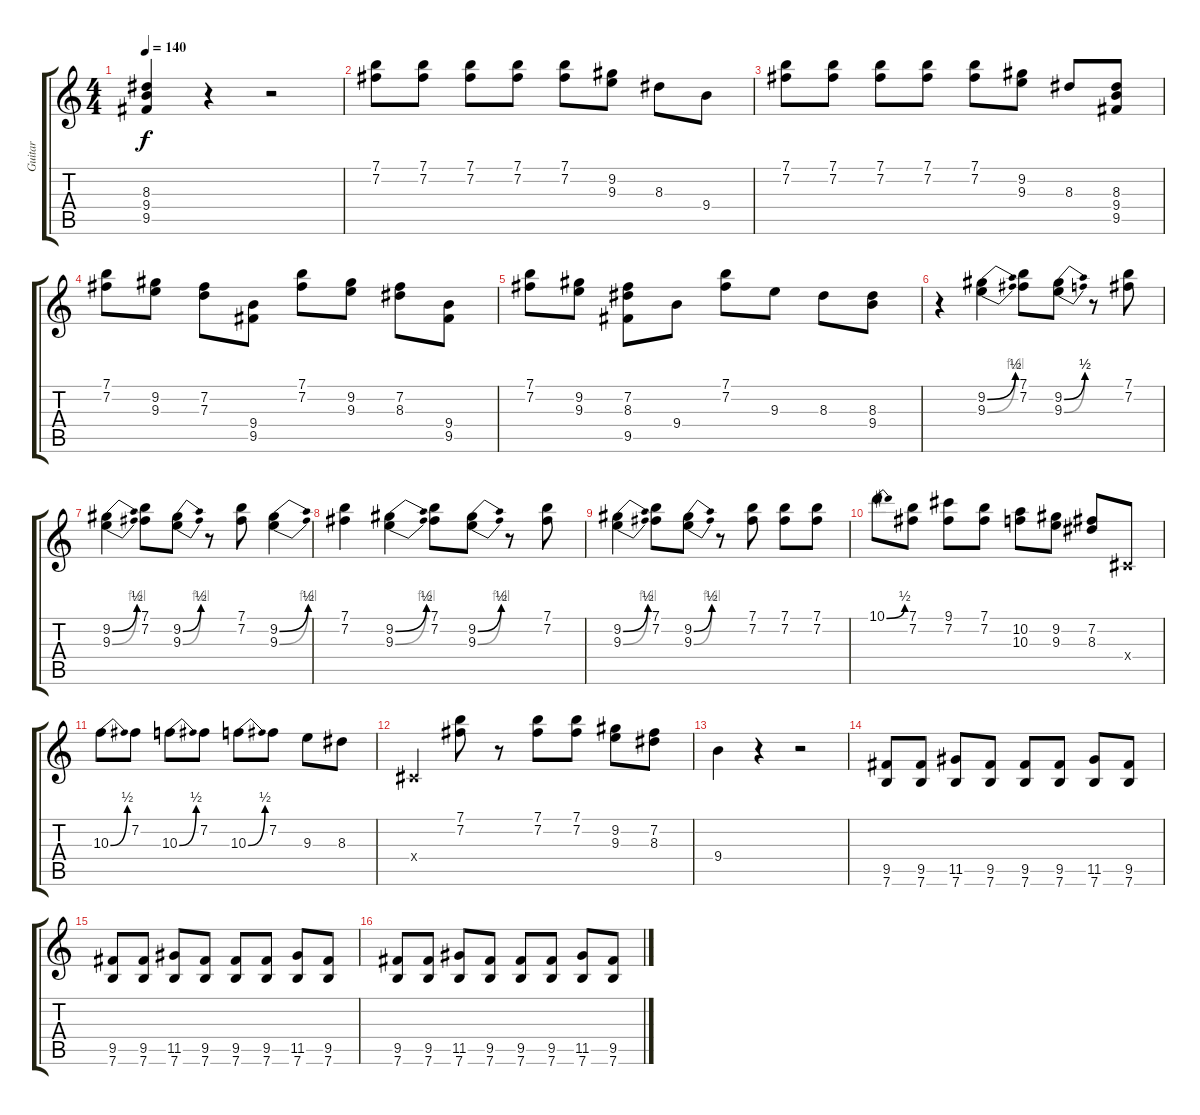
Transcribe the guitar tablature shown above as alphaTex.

\track ("Guitar" "Guitar") {instrument electricguitarclean}
\staff {score tabs}
\tuning (E4 B3 G3 D3 A2 E2) {hide}
\ts (4 4)
\tempo 140
\clef g2
\ks c
(8.3 9.4 9.5).4{dy f} r.4 r.2 |
(7.1 7.2).8 (7.1 7.2).8 (7.1 7.2).8 (7.1 7.2).8 (7.1 7.2).8 (9.2 9.3).8 8.3.8 9.4.8 |
(7.1 7.2).8 (7.1 7.2).8 (7.1 7.2).8 (7.1 7.2).8 (7.1 7.2).8 (9.2 9.3).8 8.3.8 (8.3 9.4 9.5).8 |
(7.1 7.2).8 (9.2 9.3).8 (7.2 7.3).8 (9.4 9.5).8 (7.1 7.2).8 (9.2 9.3).8 (7.2 8.3).8 (9.4 9.5).8 |
(7.1 7.2).8 (9.2 9.3).8 (7.2 8.3 9.5).8 9.4.8 (7.1 7.2).8 9.3.8 8.3.8 (8.3 9.4).8 |
r.4 (9.2{be (bend 0 0 60 2)} 9.3{be (bend 0 0 60 4)}).4 (7.1 7.2).8 (9.2{be (bend 0 0 60 2)} 9.3{be (bend 0 0 60 2)}).8 r.8 (7.1 7.2).8 |
(9.2{be (bend 0 0 60 2)} 9.3{be (bend 0 0 60 4)}).4 (7.1 7.2).8 (9.2{be (bend 0 0 60 2)} 9.3{be (bend 0 0 60 4)}).8 r.8 (7.1 7.2).8 (9.2{be (bend 0 0 60 2)} 9.3{be (bend 0 0 60 4)}).4 |
(7.1 7.2).4 (9.2{be (bend 0 0 60 2)} 9.3{be (bend 0 0 60 4)}).4 (7.1 7.2).8 (9.2{be (bend 0 0 60 2)} 9.3{be (bend 0 0 60 4)}).8 r.8 (7.1 7.2).8 |
(9.2{be (bend 0 0 60 2)} 9.3{be (bend 0 0 60 4)}).4 (7.1 7.2).8 (9.2{be (bend 0 0 60 2)} 9.3{be (bend 0 0 60 4)}).8 r.8 (7.1 7.2).8 (7.1 7.2).8 (7.1 7.2).8 |
10.1{be (bend 0 0 60 2)}.8 (7.1 7.2).8 (9.1 7.2).8 (7.1 7.2).8 (10.2 10.3).8 (9.2 9.3).8 (7.2 8.3).8 -1.4{x}.8 |
10.3{be (bend 0 0 60 2)}.8 7.2.8 10.3{be (bend 0 0 60 2)}.8 7.2.8 10.3{be (bend 0 0 60 2)}.8 7.2.8 9.3.8 8.3.8 |
-1.4{x}.4 (7.1 7.2).8 r.8 (7.1 7.2).8 (7.1 7.2).8 (9.2 9.3).8 (7.2 8.3).8 |
9.4.4 r.4 r.2 |
(9.5 7.6).8 (9.5 7.6).8 (11.5 7.6).8 (9.5 7.6).8 (9.5 7.6).8 (9.5 7.6).8 (11.5 7.6).8 (9.5 7.6).8 |
(9.5 7.6).8 (9.5 7.6).8 (11.5 7.6).8 (9.5 7.6).8 (9.5 7.6).8 (9.5 7.6).8 (11.5 7.6).8 (9.5 7.6).8 |
(9.5 7.6).8 (9.5 7.6).8 (11.5 7.6).8 (9.5 7.6).8 (9.5 7.6).8 (9.5 7.6).8 (11.5 7.6).8 (9.5 7.6).8
